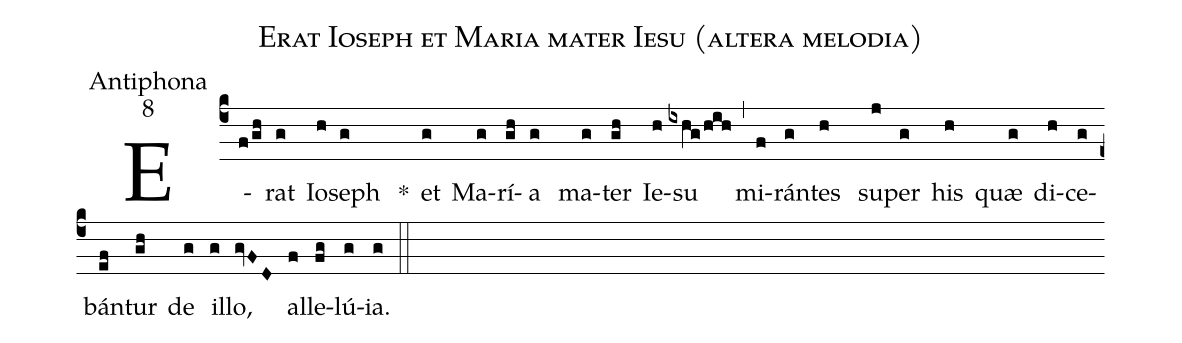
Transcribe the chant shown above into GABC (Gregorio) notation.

name:Erat Ioseph et Maria mater Iesu (altera melodia);
office-part:Antiphona;
mode:8;
%%
(c4)E(f/gh)rat(g) Io(h)seph (g) *() et(g) Ma(g)rí(gh)a (g) ma(g)ter(gh) Ie(h)su (ixhg/hih) (,) mi(f)rán(g)tes (h) su(j)per(g) his(h) quæ(g) di(h)ce(g)bán(ef)tur(gh) de(g) il(g)lo, (gvFD) al(f)le(fg)lú(g)ia. (g) (::)
